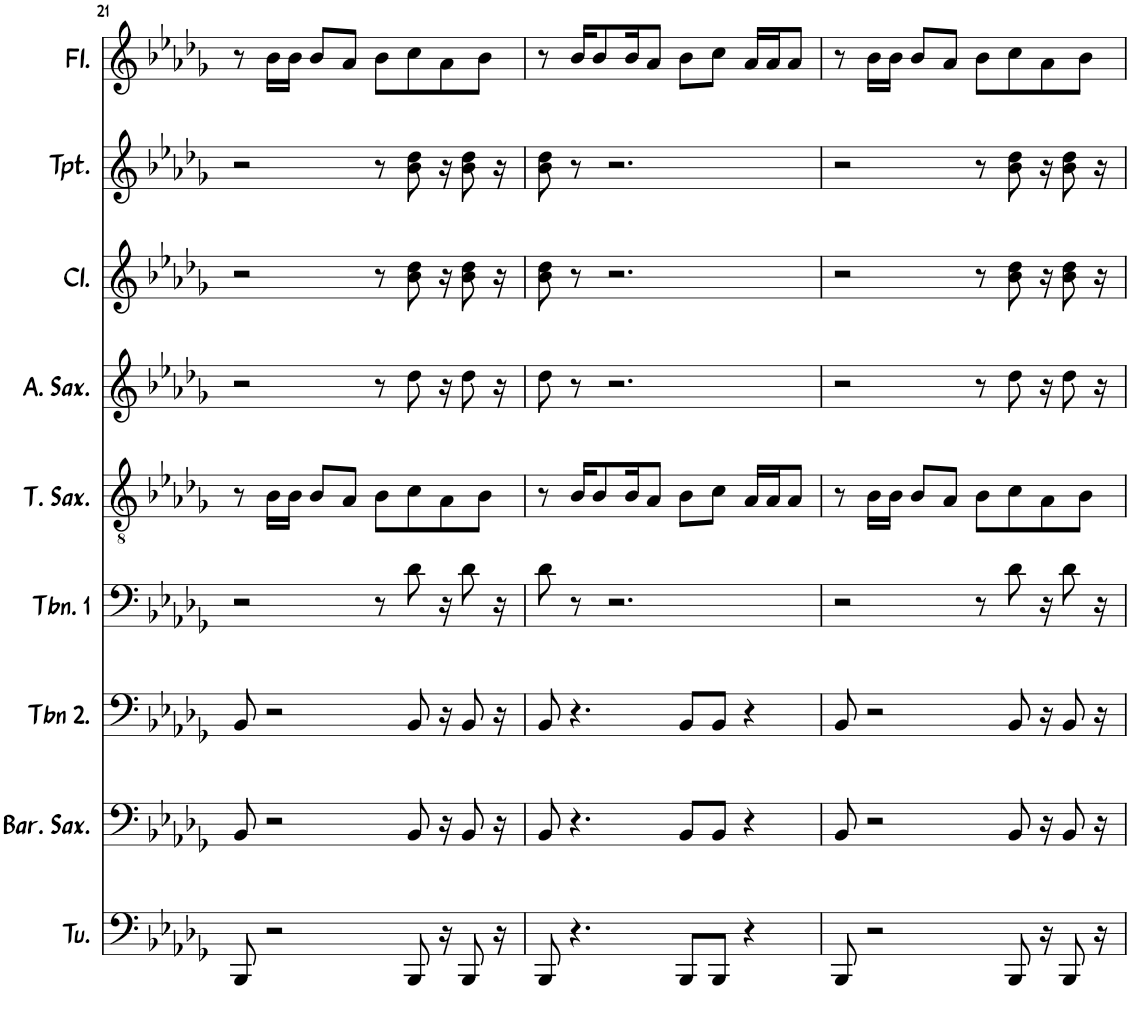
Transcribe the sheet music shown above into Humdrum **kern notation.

**kern	**kern	**kern	**kern	**kern	**kern	**kern	**kern	**kern
*part9	*part8	*part7	*part6	*part5	*part4	*part3	*part2	*part1
*staff9	*staff8	*staff7	*staff6	*staff5	*staff4	*staff3	*staff2	*staff1
*I"Tuba	*I"Baritone Saxophone	*I"Trombone 2	*I"Trombone 1	*I"Tenor Saxophone	*I"Alto Saxophone	*I"Clarinet	*I"Trumpet	*I"Flute
*I'Tu.	*I'Bar. Sax.	*I'Tbn 2.	*I'Tbn. 1	*I'T. Sax.	*I'A. Sax.	*I'Cl.	*I'Tpt.	*I'Fl.
!!LO:PB:g=z
*clefF4	*clefF4	*clefF4	*clefF4	*clefGv2	*clefG2	*clefG2	*clefG2	*clefG2
*	*ITrd12c21	*	*	*ITrd8c14	*ITrd5c9	*ITrd1c2	*ITrd1c2	*
*k[b-e-a-d-g-]	*k[b-e-a-d-g-]	*k[b-e-a-d-g-]	*k[b-e-a-d-g-]	*k[b-e-a-d-g-]	*k[b-e-a-d-g-]	*k[b-e-a-d-g-]	*k[b-e-a-d-g-]	*k[b-e-a-d-g-]
*M4/4	*M4/4	*M4/4	*M4/4	*M4/4	*M4/4	*M4/4	*M4/4	*M4/4
=21	=21	=21	=21	=21	=21	=21	=21	=21
8BBB-/	8BB-/	8BB-/	2r	8r	2r	2r	2r	8r
2r	2r	2r	.	16B-\LL	.	.	.	16b-\LL
.	.	.	.	16B-\JJ	.	.	.	16b-\JJ
.	.	.	.	8B-/L	.	.	.	8b-/L
.	.	.	.	8A-/J	.	.	.	8a-/J
.	.	.	8r	8B-\L	8r	8r	8r	8b-\L
8BBB-/	8BB-/	8BB-/	8d-\	8c\	8dd-\	8b-\ 8dd-\	8b-\ 8dd-\	8cc\
16r	16r	16r	16r	8A-\	16r	16r	16r	8a-\
8BBB-/	8BB-/	8BB-/	8d-\	.	8dd-\	8b-\ 8dd-\	8b-\ 8dd-\	.
.	.	.	.	8B-\J	.	.	.	8b-\J
16r	16r	16r	16r	.	16r	16r	16r	.
=22	=22	=22	=22	=22	=22	=22	=22	=22
8BBB-/	8BB-/	8BB-/	8d-\	8r	8dd-\	8b-\ 8dd-\	8b-\ 8dd-\	8r
4.r	4.r	4.r	8r	16B-/KL	8r	8r	8r	16b-/KL
.	.	.	.	8B-/	.	.	.	8b-/
.	.	.	2.r	.	2.r	2.r	2.r	.
.	.	.	.	16B-/K	.	.	.	16b-/K
.	.	.	.	8A-/J	.	.	.	8a-/J
8BBB-/L	8BB-/L	8BB-/L	.	8B-\L	.	.	.	8b-\L
8BBB-/J	8BB-/J	8BB-/J	.	8c\J	.	.	.	8cc\J
4r	4r	4r	.	16A-/LL	.	.	.	16a-/LL
.	.	.	.	16A-/J	.	.	.	16a-/J
.	.	.	.	8A-/J	.	.	.	8a-/J
=23	=23	=23	=23	=23	=23	=23	=23	=23
8BBB-/	8BB-/	8BB-/	2r	8r	2r	2r	2r	8r
2r	2r	2r	.	16B-\LL	.	.	.	16b-\LL
.	.	.	.	16B-\JJ	.	.	.	16b-\JJ
.	.	.	.	8B-/L	.	.	.	8b-/L
.	.	.	.	8A-/J	.	.	.	8a-/J
.	.	.	8r	8B-\L	8r	8r	8r	8b-\L
8BBB-/	8BB-/	8BB-/	8d-\	8c\	8dd-\	8b-\ 8dd-\	8b-\ 8dd-\	8cc\
16r	16r	16r	16r	8A-\	16r	16r	16r	8a-\
8BBB-/	8BB-/	8BB-/	8d-\	.	8dd-\	8b-\ 8dd-\	8b-\ 8dd-\	.
.	.	.	.	8B-\J	.	.	.	8b-\J
16r	16r	16r	16r	.	16r	16r	16r	.
=	=	=	=	=	=	=	=	=
*-	*-	*-	*-	*-	*-	*-	*-	*-
